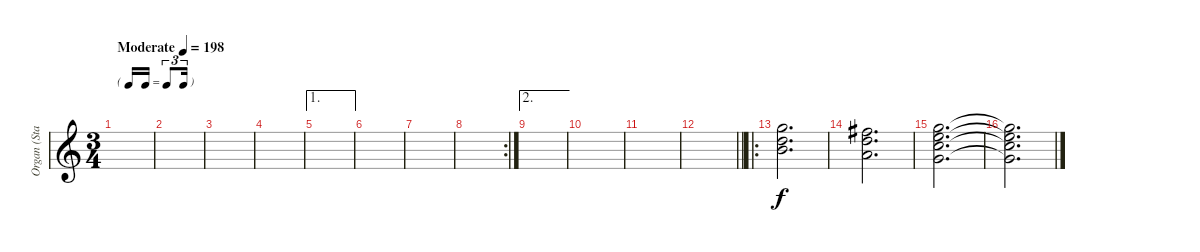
\track ("Organ (Staff 1)" "Organ (Sta") {instrument drawbarorgan}
\staff {score}
\tuning (E4 B3 G3 D3 A2 E2 B1) {hide}
\ts (3 4)
\tf triplet16th
\tempo (198 "Moderate")
\clef g2
\ks c
|
|
|
|
\ae 1
|
|
|
\rc 2
|
\ae 2
|
|
|
\barLineRight lightlight
|
\ro
(15.1 15.2 16.3).2{d} |
(5.1 15.2 23.3).2{d} |
(8.1 17.2 24.3 17.4).2{d} |
(8.1{t} 17.2{t} 24.3{t} 17.4{t}).2{d}
